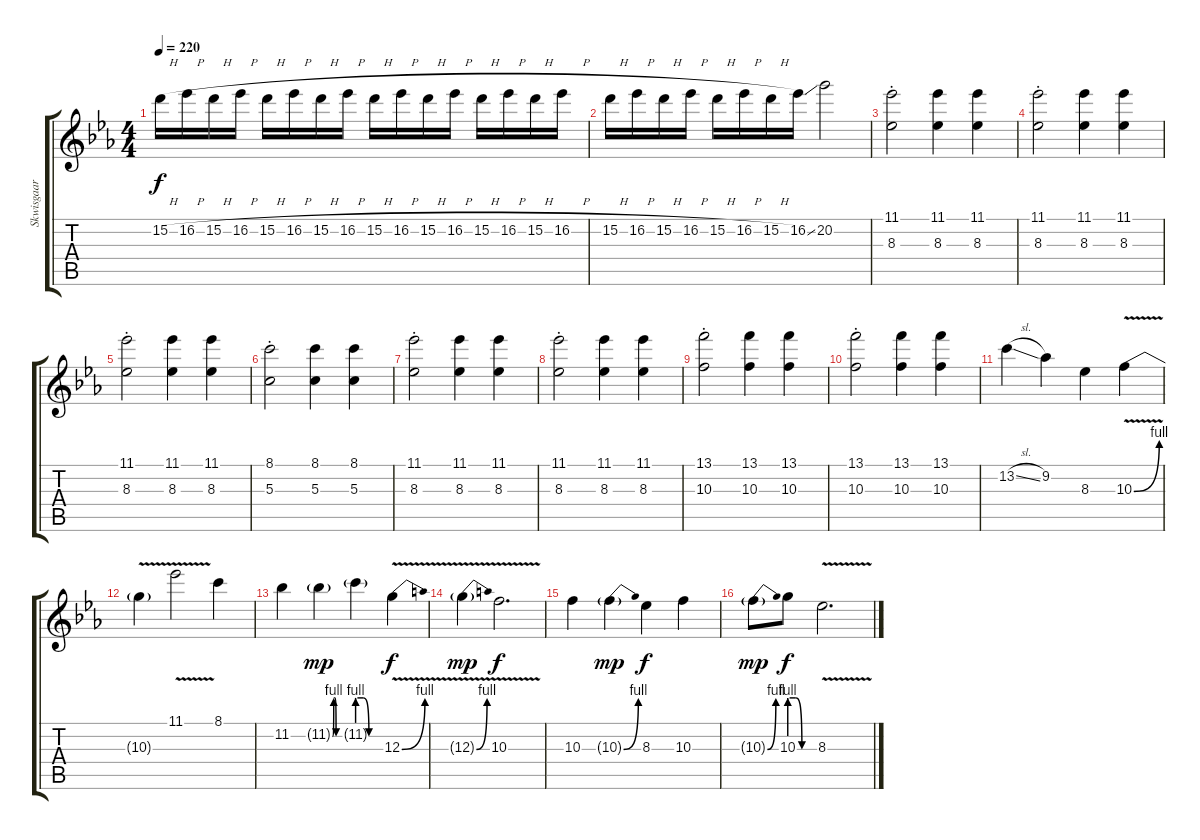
\track ("Skwisgaar Lead" "Skwisgaar ") {instrument overdrivenguitar}
\staff {score tabs}
\tuning (E4 B3 G3 D3 A2 E2) {hide}
\ts (4 4)
\tempo 220
\clef g2
\ks eb
15.2{h}.16{dy f} 16.2{h}.16 15.2{h}.16 16.2{h}.16 15.2{h}.16 16.2{h}.16 15.2{h}.16 16.2{h}.16 15.2{h}.16 16.2{h}.16 15.2{h}.16 16.2{h}.16 15.2{h}.16 16.2{h}.16 15.2{h}.16 16.2{h}.16 |
15.2{h}.16 16.2{h}.16 15.2{h}.16 16.2{h}.16 15.2{h}.16 16.2{h}.16 15.2{h}.16 16.2{ss}.16 20.2.2 |
(11.1{st} 8.3{st}).2 (11.1 8.3).4 (11.1 8.3).4 |
(11.1{st} 8.3{st}).2 (11.1 8.3).4 (11.1 8.3).4 |
(11.1{st} 8.3{st}).2 (11.1 8.3).4 (11.1 8.3).4 |
(8.1{st} 5.3{st}).2 (8.1 5.3).4 (8.1 5.3).4 |
(11.1{st} 8.3{st}).2 (11.1 8.3).4 (11.1 8.3).4 |
(11.1{st} 8.3{st}).2 (11.1 8.3).4 (11.1 8.3).4 |
(13.1{st} 10.3{st}).2 (13.1 10.3).4 (13.1 10.3).4 |
(13.1{st} 10.3{st}).2 (13.1 10.3).4 (13.1 10.3).4 |
13.2{sl}.4 9.2.4 8.3.4 10.3{be (bend 0 0 60 4) v}.4 |
10.3{t}.4 11.1{v}.2 8.1.4 |
11.2.4 11.2{be (custom 0 0 10 4 20 4 30 0 60 0) g}.4{dy mp} 11.2{be (custom 0 4 15 4 30 0 60 0) g}.4 12.3{be (bend 0 0 60 4) v}.4{dy f} |
12.3{be (bend 0 0 60 4) v g}.4{dy mp} 10.3{v}.2{d dy f} |
10.3.4 10.3{be (bend 0 0 60 4) g}.4{dy mp} 8.3.4{dy f} 10.3.4 |
10.3{be (bend 0 0 60 4) g}.8{dy mp} 10.3{be (custom 0 4 15 4 30 0 60 0)}.8{dy f} 8.3{v}.2{d}
